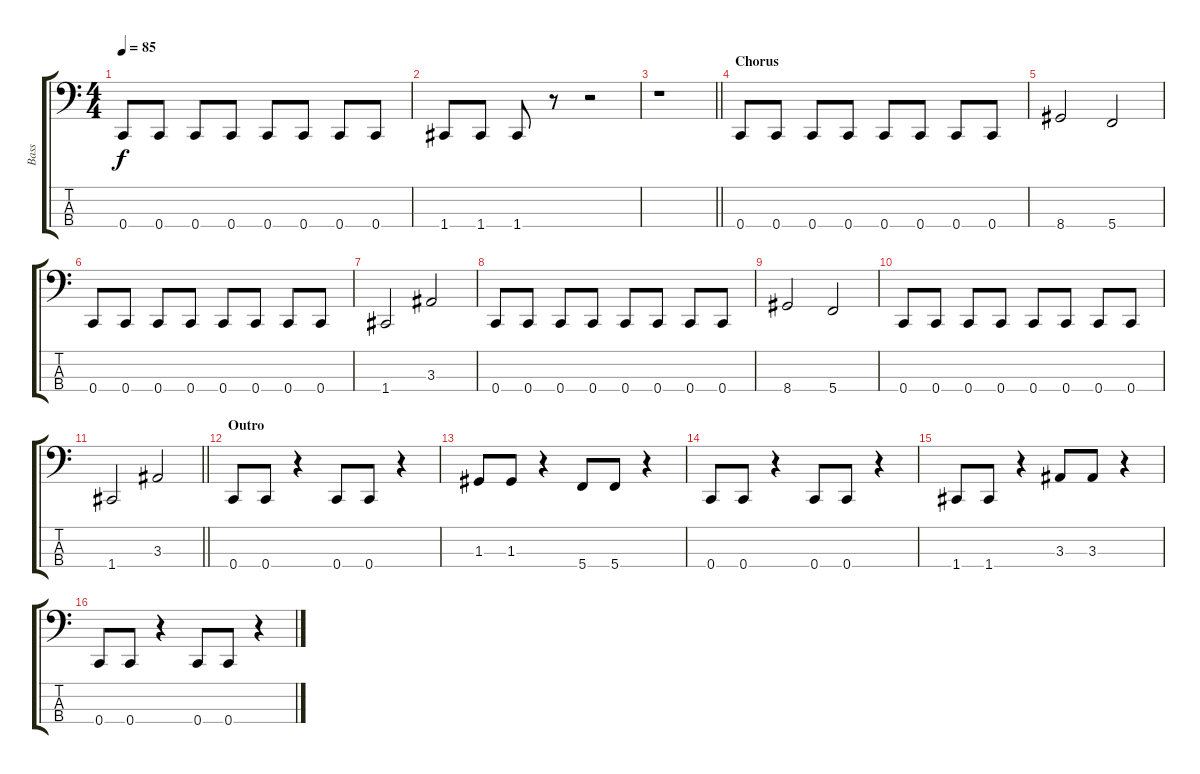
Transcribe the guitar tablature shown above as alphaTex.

\track ("Bass" "Bass") {instrument slapbass1}
\staff {score tabs}
\tuning (F2 C2 G1 C1) {hide}
\ts (4 4)
\tempo 85
\clef f4
\ks c
0.4.8{dy f} 0.4.8 0.4.8 0.4.8 0.4.8 0.4.8 0.4.8 0.4.8 |
1.4.8 1.4.8 1.4.8 r.8 r.2 |
\barLineRight lightlight
r.1 |
\section ("" "Chorus")
0.4.8 0.4.8 0.4.8 0.4.8 0.4.8 0.4.8 0.4.8 0.4.8 |
8.4.2 5.4.2 |
0.4.8 0.4.8 0.4.8 0.4.8 0.4.8 0.4.8 0.4.8 0.4.8 |
1.4.2 3.3.2 |
0.4.8 0.4.8 0.4.8 0.4.8 0.4.8 0.4.8 0.4.8 0.4.8 |
8.4.2 5.4.2 |
0.4.8 0.4.8 0.4.8 0.4.8 0.4.8 0.4.8 0.4.8 0.4.8 |
\barLineRight lightlight
1.4.2 3.3.2 |
\section ("" "Outro")
0.4.8 0.4.8 r.4 0.4.8 0.4.8 r.4 |
1.3.8 1.3.8 r.4 5.4.8 5.4.8 r.4 |
0.4.8 0.4.8 r.4 0.4.8 0.4.8 r.4 |
1.4.8 1.4.8 r.4 3.3.8 3.3.8 r.4 |
0.4.8 0.4.8 r.4 0.4.8 0.4.8 r.4
